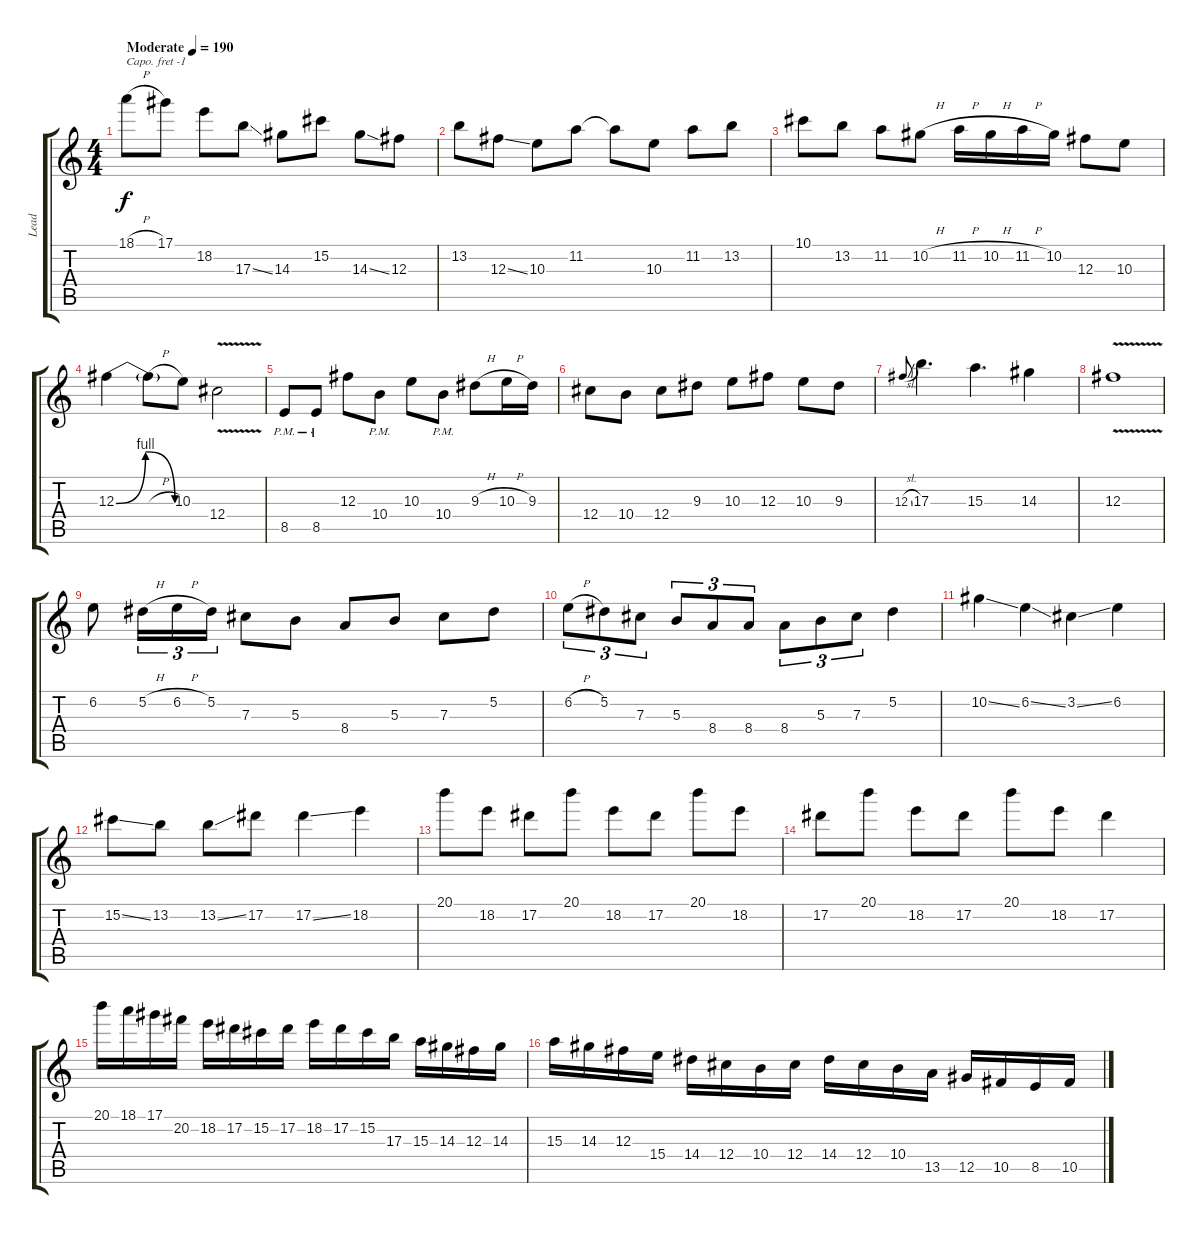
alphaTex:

\track ("Lead" "Lead") {instrument acousticguitarsteel}
\staff {score tabs}
\capo -1
\tuning (E4 B3 G3 D3 A2 D2) {hide}
\ts (4 4)
\tempo (190 "Moderate")
\clef g2
\ks c
18.1{h}.8{dy f instrument acousticguitarsteel} 17.1.8 18.2.8 17.3{ss}.8 14.3.8 15.2.8 14.3{ss}.8 12.3.8 |
13.2.8 12.3{ss}.8 10.3.8 11.2.8 11.2{t}.8 10.3.8 11.2.8 13.2.8 |
10.1.8 13.2.8 11.2.8 10.2{h}.8 11.2{h}.16 10.2{h}.16 11.2{h}.16 10.2.16 12.3.8 10.3.8 |
12.3{be (bendrelease 0 0 30 4 45 4 60 0)}.4 12.3{h t}.8 10.3.8 12.4{v}.2 |
8.5{pm}.8 8.5{pm}.8 12.3.8 10.4{pm}.8 10.3.8 10.4{pm}.8 9.3{h}.8 10.3{h}.16 9.3.16 |
12.4.8 10.4.8 12.4.8 9.3.8 10.3.8 12.3.8 10.3.8 9.3.8 |
12.3{sl}.8{gr onbeat} 17.3.4{d} 15.3.4{d} 14.3.4 |
12.3{v}.1 |
6.2.8 5.2{h}.16{tu (3 2)} 6.2{h}.16{tu (3 2)} 5.2.16{tu (3 2)} 7.3.8 5.3.8 8.4.8 5.3.8 7.3.8 5.2.8 |
6.2{h}.8{tu (3 2)} 5.2.8{tu (3 2)} 7.3.8{tu (3 2)} 5.3.8{tu (3 2)} 8.4.8{tu (3 2)} 8.4.8{tu (3 2)} 8.4.8{tu (3 2)} 5.3.8{tu (3 2)} 7.3.8{tu (3 2)} 5.2.4 |
10.2{ss}.4 6.2{ss}.4 3.2{ss}.4 6.2.4 |
15.2{ss}.8 13.2.8 13.2{ss}.8 17.2.8 17.2{ss}.4 18.2.4 |
20.1.8 18.2.8 17.2.8 20.1.8 18.2.8 17.2.8 20.1.8 18.2.8 |
17.2.8 20.1.8 18.2.8 17.2.8 20.1.8 18.2.8 17.2.4 |
20.1.16 18.1.16 17.1.16 20.2.16 18.2.16 17.2.16 15.2.16 17.2.16 18.2.16 17.2.16 15.2.16 17.3.16 15.3.16 14.3.16 12.3.16 14.3.16 |
15.3.16 14.3.16 12.3.16 15.4.16 14.4.16 12.4.16 10.4.16 12.4.16 14.4.16 12.4.16 10.4.16 13.5.16 12.5.16 10.5.16 8.5.16 10.5.16
